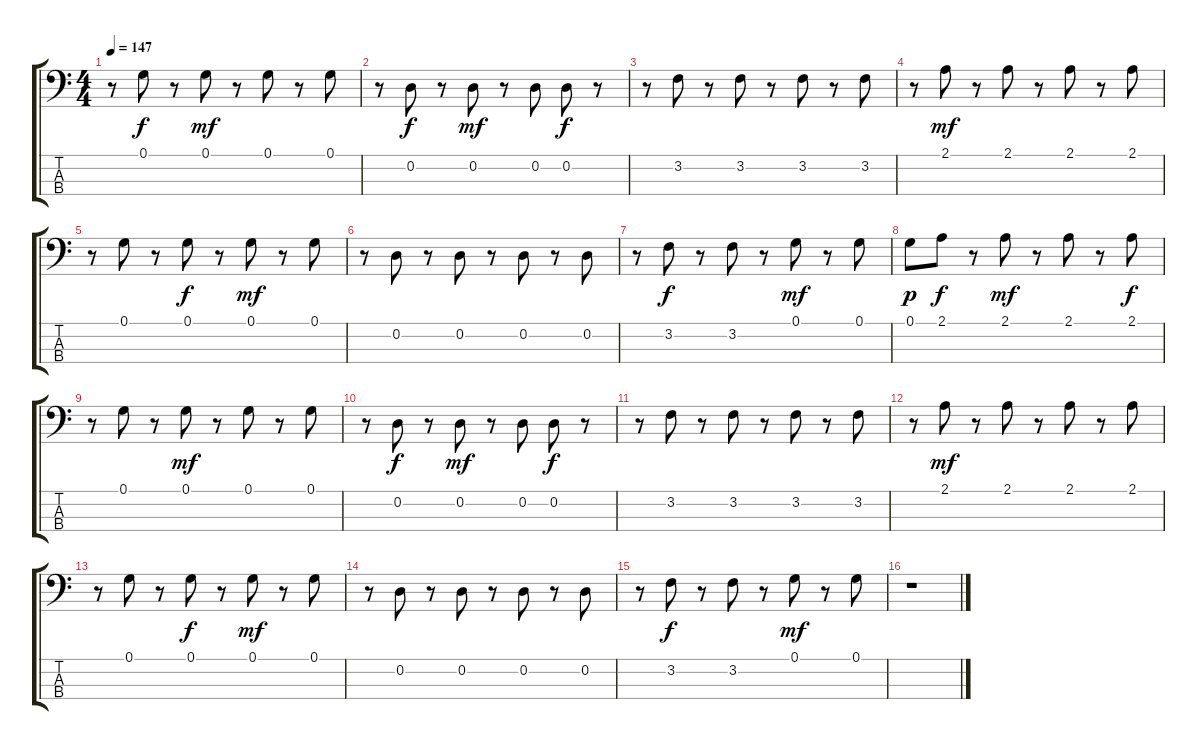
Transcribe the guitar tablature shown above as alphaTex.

\track "" {instrument synthbass1}
\staff {score tabs}
\tuning (G2 D2 A1 E1) {hide}
\ts (4 4)
\tempo 147
\clef f4
\ks c
r.8{dy f} 0.1.8 r.8 0.1.8{dy mf} r.8 0.1.8 r.8 0.1.8 |
r.8 0.2.8{dy f} r.8 0.2.8{dy mf} r.8 0.2.8 0.2.8{dy f} r.8 |
r.8 3.2.8 r.8 3.2.8 r.8 3.2.8 r.8 3.2.8 |
r.8 2.1.8{dy mf} r.8 2.1.8 r.8 2.1.8 r.8 2.1.8 |
r.8 0.1.8 r.8 0.1.8{dy f} r.8 0.1.8{dy mf} r.8 0.1.8 |
r.8 0.2.8 r.8 0.2.8 r.8 0.2.8 r.8 0.2.8 |
r.8 3.2.8{dy f} r.8 3.2.8 r.8 0.1.8{dy mf} r.8 0.1.8 |
0.1.8{dy p} 2.1.8{dy f} r.8 2.1.8{dy mf} r.8 2.1.8 r.8 2.1.8{dy f} |
r.8 0.1.8 r.8 0.1.8{dy mf} r.8 0.1.8 r.8 0.1.8 |
r.8 0.2.8{dy f} r.8 0.2.8{dy mf} r.8 0.2.8 0.2.8{dy f} r.8 |
r.8 3.2.8 r.8 3.2.8 r.8 3.2.8 r.8 3.2.8 |
r.8 2.1.8{dy mf} r.8 2.1.8 r.8 2.1.8 r.8 2.1.8 |
r.8 0.1.8 r.8 0.1.8{dy f} r.8 0.1.8{dy mf} r.8 0.1.8 |
r.8 0.2.8 r.8 0.2.8 r.8 0.2.8 r.8 0.2.8 |
r.8 3.2.8{dy f} r.8 3.2.8 r.8 0.1.8{dy mf} r.8 0.1.8 |
r.1
